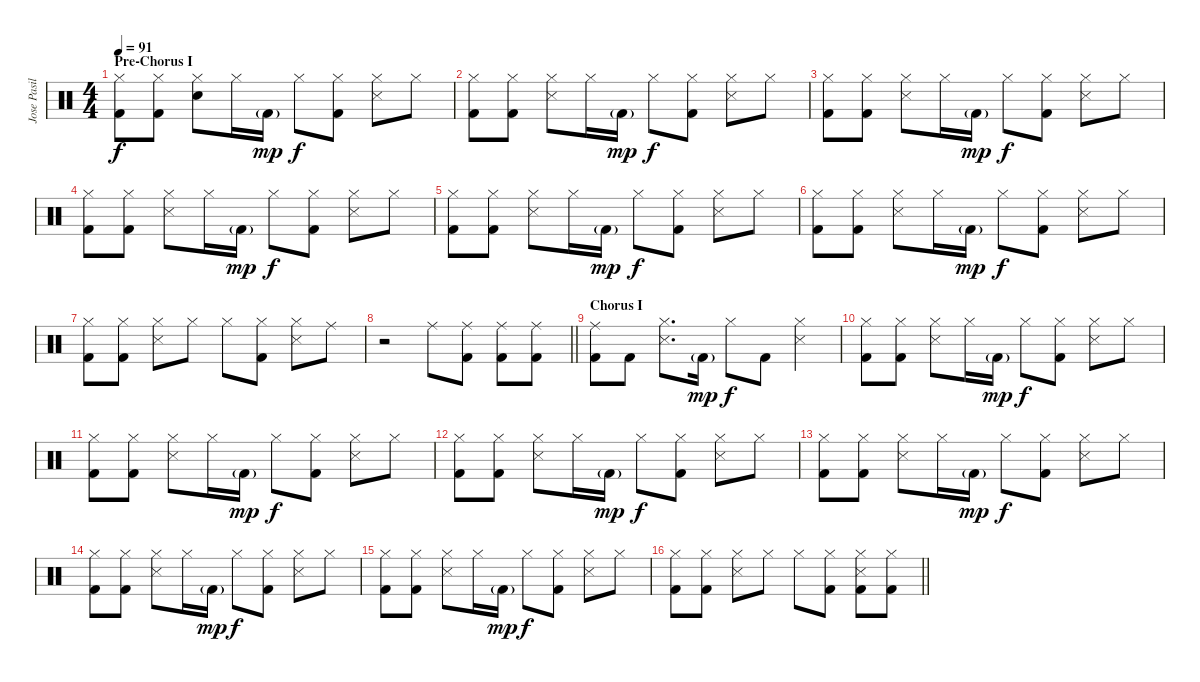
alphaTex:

\track ("Jose Pasillas" "Jose Pasil") {instrument percussion}
\staff {score}
\articulation defaults
\ts (4 4)
\section ("" "Pre-Chorus I")
\tempo 91
\clef neutral
\ks c
("Hi-Hat (closed)" "Kick (hit) 2").8{dy f} ("Hi-Hat (closed)" "Kick (hit) 2").8 ("Hi-Hat (closed)" "Electric Snare (hit)").8 "Hi-Hat (closed)".16 "Kick (hit) 2"{g}.16{dy mp} "Hi-Hat (closed)".8{dy f} ("Hi-Hat (closed)" "Kick (hit) 2").8 ("Hi-Hat (closed)" "Snare (side stick) 3").8 "Hi-Hat (closed)".8 |
("Hi-Hat (closed)" "Kick (hit) 2").8 ("Hi-Hat (closed)" "Kick (hit) 2").8 ("Hi-Hat (closed)" "Snare (side stick) 3").8 "Hi-Hat (closed)".16 "Kick (hit) 2"{g}.16{dy mp} "Hi-Hat (closed)".8{dy f} ("Hi-Hat (closed)" "Kick (hit) 2").8 ("Hi-Hat (closed)" "Snare (side stick) 3").8 "Hi-Hat (closed)".8 |
("Hi-Hat (closed)" "Kick (hit) 2").8 ("Hi-Hat (closed)" "Kick (hit) 2").8 ("Hi-Hat (closed)" "Snare (side stick) 3").8 "Hi-Hat (closed)".16 "Kick (hit) 2"{g}.16{dy mp} "Hi-Hat (closed)".8{dy f} ("Hi-Hat (closed)" "Kick (hit) 2").8 ("Hi-Hat (closed)" "Snare (side stick) 3").8 "Hi-Hat (closed)".8 |
("Hi-Hat (closed)" "Kick (hit) 2").8 ("Hi-Hat (closed)" "Kick (hit) 2").8 ("Hi-Hat (closed)" "Snare (side stick) 3").8 "Hi-Hat (closed)".16 "Kick (hit) 2"{g}.16{dy mp} "Hi-Hat (closed)".8{dy f} ("Hi-Hat (closed)" "Kick (hit) 2").8 ("Hi-Hat (closed)" "Snare (side stick) 3").8 "Hi-Hat (closed)".8 |
("Hi-Hat (closed)" "Kick (hit) 2").8 ("Hi-Hat (closed)" "Kick (hit) 2").8 ("Hi-Hat (closed)" "Snare (side stick) 3").8 "Hi-Hat (closed)".16 "Kick (hit) 2"{g}.16{dy mp} "Hi-Hat (closed)".8{dy f} ("Hi-Hat (closed)" "Kick (hit) 2").8 ("Hi-Hat (closed)" "Snare (side stick) 3").8 "Hi-Hat (closed)".8 |
("Hi-Hat (closed)" "Kick (hit) 2").8 ("Hi-Hat (closed)" "Kick (hit) 2").8 ("Hi-Hat (closed)" "Snare (side stick) 3").8 "Hi-Hat (closed)".16 "Kick (hit) 2"{g}.16{dy mp} "Hi-Hat (closed)".8{dy f} ("Hi-Hat (closed)" "Kick (hit) 2").8 ("Hi-Hat (closed)" "Snare (side stick) 3").8 "Hi-Hat (closed)".8 |
("Hi-Hat (closed)" "Kick (hit) 2").8 ("Hi-Hat (closed)" "Kick (hit) 2").8 ("Hi-Hat (closed)" "Snare (side stick) 3").8 "Hi-Hat (closed)".8 "Hi-Hat (closed)".8 ("Hi-Hat (closed)" "Kick (hit) 2").8 ("Hi-Hat (closed)" "Snare (side stick) 3").8 "Ride (middle)".8 |
\barLineRight lightlight
r.2 "Ride (middle)".8 ("Ride (middle)" "Kick (hit) 2").8 ("Ride (middle)" "Kick (hit) 2").8 ("Ride (middle)" "Kick (hit) 2").8 |
\section ("" "Chorus I")
("Ride (middle)" "Kick (hit) 2").8 "Kick (hit) 2".8 ("Hi-Hat (closed)" "Snare (side stick) 3").8{d} "Kick (hit) 2"{g}.16{dy mp} "Hi-Hat (closed)".8{dy f} "Kick (hit) 2".8 ("Hi-Hat (closed)" "Snare (side stick) 3").4 |
("Hi-Hat (closed)" "Kick (hit) 2").8 ("Hi-Hat (closed)" "Kick (hit) 2").8 ("Hi-Hat (closed)" "Snare (side stick) 3").8 "Hi-Hat (closed)".16 "Kick (hit) 2"{g}.16{dy mp} "Hi-Hat (closed)".8{dy f} ("Hi-Hat (closed)" "Kick (hit) 2").8 ("Hi-Hat (closed)" "Snare (side stick) 3").8 "Hi-Hat (closed)".8 |
("Hi-Hat (closed)" "Kick (hit) 2").8 ("Hi-Hat (closed)" "Kick (hit) 2").8 ("Hi-Hat (closed)" "Snare (side stick) 3").8 "Hi-Hat (closed)".16 "Kick (hit) 2"{g}.16{dy mp} "Hi-Hat (closed)".8{dy f} ("Hi-Hat (closed)" "Kick (hit) 2").8 ("Hi-Hat (closed)" "Snare (side stick) 3").8 "Hi-Hat (closed)".8 |
("Hi-Hat (closed)" "Kick (hit) 2").8 ("Hi-Hat (closed)" "Kick (hit) 2").8 ("Hi-Hat (closed)" "Snare (side stick) 3").8 "Hi-Hat (closed)".16 "Kick (hit) 2"{g}.16{dy mp} "Hi-Hat (closed)".8{dy f} ("Hi-Hat (closed)" "Kick (hit) 2").8 ("Hi-Hat (closed)" "Snare (side stick) 3").8 "Hi-Hat (closed)".8 |
("Hi-Hat (closed)" "Kick (hit) 2").8 ("Hi-Hat (closed)" "Kick (hit) 2").8 ("Hi-Hat (closed)" "Snare (side stick) 3").8 "Hi-Hat (closed)".16 "Kick (hit) 2"{g}.16{dy mp} "Hi-Hat (closed)".8{dy f} ("Hi-Hat (closed)" "Kick (hit) 2").8 ("Hi-Hat (closed)" "Snare (side stick) 3").8 "Hi-Hat (closed)".8 |
("Hi-Hat (closed)" "Kick (hit) 2").8 ("Hi-Hat (closed)" "Kick (hit) 2").8 ("Hi-Hat (closed)" "Snare (side stick) 3").8 "Hi-Hat (closed)".16 "Kick (hit) 2"{g}.16{dy mp} "Hi-Hat (closed)".8{dy f} ("Hi-Hat (closed)" "Kick (hit) 2").8 ("Hi-Hat (closed)" "Snare (side stick) 3").8 "Hi-Hat (closed)".8 |
("Hi-Hat (closed)" "Kick (hit) 2").8 ("Hi-Hat (closed)" "Kick (hit) 2").8 ("Hi-Hat (closed)" "Snare (side stick) 3").8 "Hi-Hat (closed)".16 "Kick (hit) 2"{g}.16{dy mp} "Hi-Hat (closed)".8{dy f} ("Hi-Hat (closed)" "Kick (hit) 2").8 ("Hi-Hat (closed)" "Snare (side stick) 3").8 "Hi-Hat (closed)".8 |
\barLineRight lightlight
("Hi-Hat (closed)" "Kick (hit) 2").8 ("Hi-Hat (closed)" "Kick (hit) 2").8 ("Hi-Hat (closed)" "Snare (side stick) 3").8 "Hi-Hat (closed)".8 "Hi-Hat (closed)".8 ("Hi-Hat (closed)" "Kick (hit) 2").8 ("Hi-Hat (closed)" "Snare (side stick) 3" "Kick (hit) 2").8 ("Hi-Hat (closed)" "Kick (hit) 2").8
